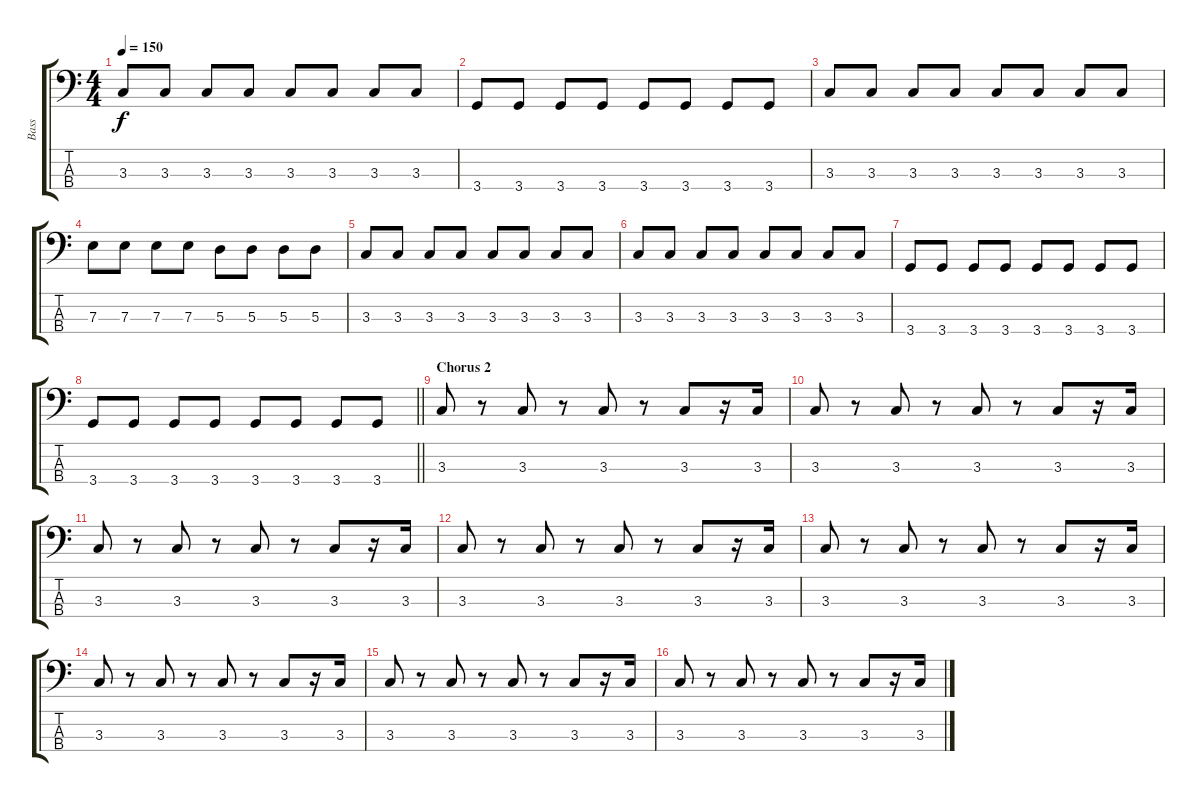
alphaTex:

\track ("Bass" "Bass") {instrument electricbassfinger}
\staff {score tabs}
\tuning (G2 D2 A1 E1) {hide}
\ts (4 4)
\tempo 150
\clef f4
\ks c
3.3.8{dy f} 3.3.8 3.3.8 3.3.8 3.3.8 3.3.8 3.3.8 3.3.8 |
3.4.8 3.4.8 3.4.8 3.4.8 3.4.8 3.4.8 3.4.8 3.4.8 |
3.3.8 3.3.8 3.3.8 3.3.8 3.3.8 3.3.8 3.3.8 3.3.8 |
7.3.8 7.3.8 7.3.8 7.3.8 5.3.8 5.3.8 5.3.8 5.3.8 |
3.3.8 3.3.8 3.3.8 3.3.8 3.3.8 3.3.8 3.3.8 3.3.8 |
3.3.8 3.3.8 3.3.8 3.3.8 3.3.8 3.3.8 3.3.8 3.3.8 |
3.4.8 3.4.8 3.4.8 3.4.8 3.4.8 3.4.8 3.4.8 3.4.8 |
\barLineRight lightlight
3.4.8 3.4.8 3.4.8 3.4.8 3.4.8 3.4.8 3.4.8 3.4.8 |
\section ("" "Chorus 2")
3.3.8 r.8 3.3.8 r.8 3.3.8 r.8 3.3.8 r.16 3.3.16 |
3.3.8 r.8 3.3.8 r.8 3.3.8 r.8 3.3.8 r.16 3.3.16 |
3.3.8 r.8 3.3.8 r.8 3.3.8 r.8 3.3.8 r.16 3.3.16 |
3.3.8 r.8 3.3.8 r.8 3.3.8 r.8 3.3.8 r.16 3.3.16 |
3.3.8 r.8 3.3.8 r.8 3.3.8 r.8 3.3.8 r.16 3.3.16 |
3.3.8 r.8 3.3.8 r.8 3.3.8 r.8 3.3.8 r.16 3.3.16 |
3.3.8 r.8 3.3.8 r.8 3.3.8 r.8 3.3.8 r.16 3.3.16 |
3.3.8 r.8 3.3.8 r.8 3.3.8 r.8 3.3.8 r.16 3.3.16
